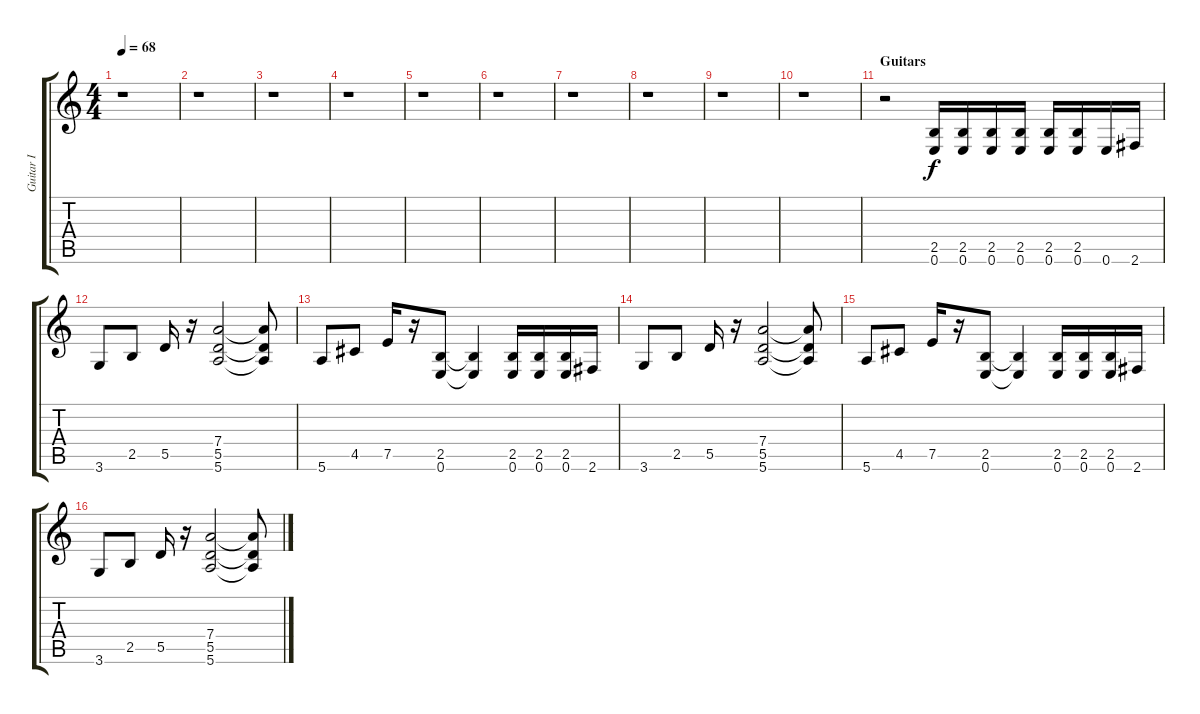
\track ("Guitar I" "Guitar I") {instrument overdrivenguitar}
\staff {score tabs}
\tuning (E4 B3 G3 D3 A2 E2) {hide}
\ts (4 4)
\tempo 68
\clef g2
\ks c
r.1{dy f} |
r.1 |
r.1 |
r.1 |
r.1 |
r.1 |
r.1 |
r.1 |
r.1 |
r.1 |
\section ("" "Guitars")
r.2 (2.5 0.6).16 (2.5 0.6).16 (2.5 0.6).16 (2.5 0.6).16 (2.5 0.6).16 (2.5 0.6).16 0.6.16 2.6.16 |
3.6.8 2.5.8 5.5.16 r.16 (7.4 5.5 5.6).2 (7.4{t} 5.5{t} 5.6{t}).8 |
5.6.8 4.5.8 7.5.16 r.16 (2.5 0.6).8 (2.5{t} 0.6{t}).4 (2.5 0.6).16 (2.5 0.6).16 (2.5 0.6).16 2.6.16 |
3.6.8 2.5.8 5.5.16 r.16 (7.4 5.5 5.6).2 (7.4{t} 5.5{t} 5.6{t}).8 |
5.6.8 4.5.8 7.5.16 r.16 (2.5 0.6).8 (2.5{t} 0.6{t}).4 (2.5 0.6).16 (2.5 0.6).16 (2.5 0.6).16 2.6.16 |
3.6.8 2.5.8 5.5.16 r.16 (7.4 5.5 5.6).2 (7.4{t} 5.5{t} 5.6{t}).8
